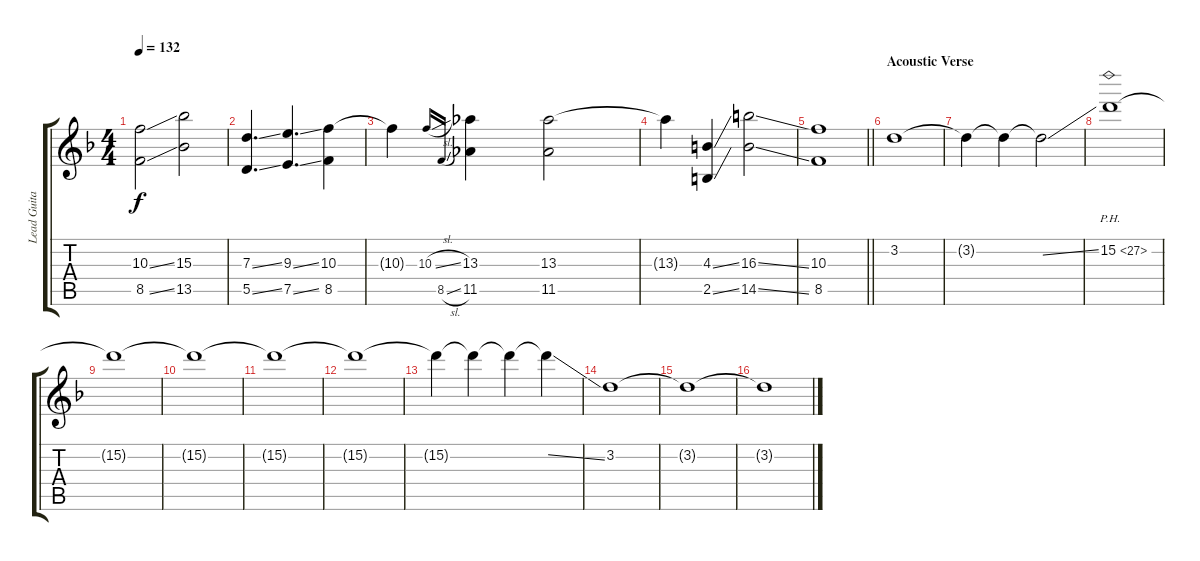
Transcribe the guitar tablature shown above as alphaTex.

\track ("Lead Guitar" "Lead Guita") {instrument distortionguitar}
\staff {score tabs}
\tuning (E4 B3 G3 D3 A2 D2) {hide}
\ts (4 4)
\tempo 132
\clef g2
\ks dminor
(10.3{ss} 8.5{ss}).2{dy f} (15.3 13.5).2 |
(7.3{ss} 5.5{ss}).4{d} (9.3{ss} 7.5{ss}).4{d} (10.3 8.5).4 |
10.3{t}.4 10.3{sl}.16{gr onbeat} 8.5{sl}.16{gr onbeat} (13.3 11.5).4 (13.3 11.5).2 |
13.3{t}.4 (4.3{ss} 2.5{ss}).4 (16.3{ss} 14.5{ss}).2 |
\barLineRight lightlight
(10.3 8.5).1 |
\section ("" "Acoustic Verse")
3.2.1{volume 5} |
3.2{t}.4 3.2{t}.4 3.2{ss t}.2 |
15.2{ph 12}.1 |
15.2{t}.1 |
15.2{t}.1 |
15.2{t}.1 |
15.2{t}.1 |
15.2{t}.4 15.2{t}.4 15.2{t}.4 15.2{ss t}.4 |
3.2.1 |
3.2{t}.1{volume 1} |
3.2{t}.1
